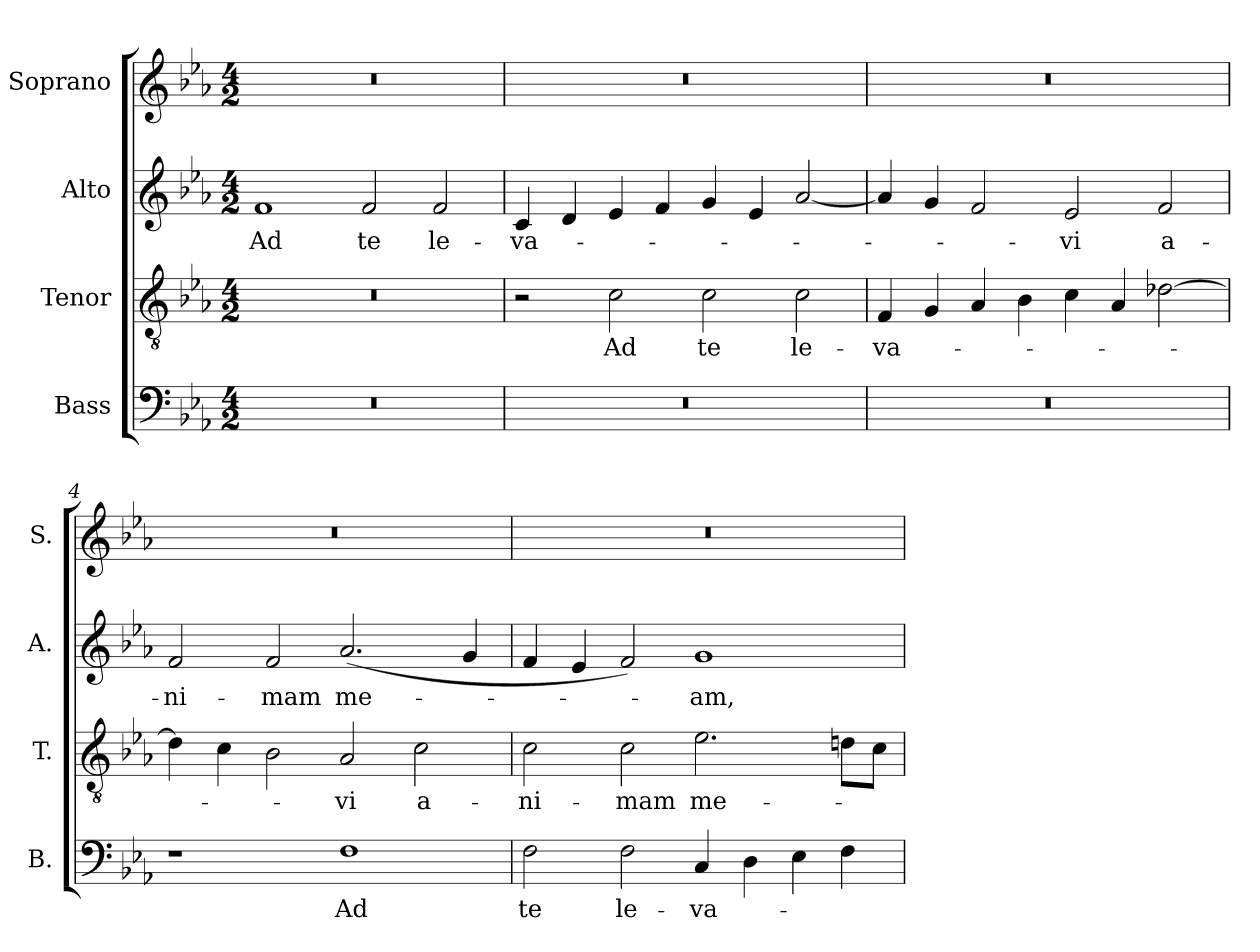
**kern	**text	**kern	**text	**kern	**text	**kern
*part4	*part4	*part3	*part3	*part2	*part2	*part1
*staff4	*staff4	*staff3	*staff3	*staff2	*staff2	*staff1
*I"Bass	*	*I"Tenor	*	*I"Alto	*	*I"Soprano
*I'B.	*	*I'T.	*	*I'A.	*	*I'S.
!!LO:PB:g=z
*clefF4	*	*clefGv2	*	*clefG2	*	*clefG2
*	*	*ITrd7c12	*	*	*	*
*k[b-e-a-]	*	*k[b-e-a-]	*	*k[b-e-a-]	*	*k[b-e-a-]
*E-:	*	*E-:	*	*E-:	*	*E-:
*M4/2	*	*M4/2	*	*M4/2	*	*M4/2
*MM168	*	*MM168	*	*MM168	*	*MM168
=1	=1	=1	=1	=1	=1	=1
!LO:N:vis=1	!	!LO:N:vis=1	!	!	!	!
!	!	!	!	!	!LO:LY:b:color=#000000	!LO:N:vis=1
0r	.	0r	.	1fi	Ad	0r
!	!	!	!	!	!LO:LY:b:color=#000000	!
.	.	.	.	2fi/	te	.
!	!	!	!	!	!LO:LY:b:color=#000000	!
.	.	.	.	2fi/	le-	.
=2	=2	=2	=2	=2	=2	=2
!LO:N:vis=1	!	!	!	!	!	!
!	!	!	!	!	!LO:LY:b:color=#000000	!LO:N:vis=1
0r	.	2r	.	4ci/	-va-	0r
.	.	.	.	4di/	.	.
!	!	!	!LO:LY:b:color=#000000	!	!	!
.	.	2Ci\	Ad	4e-i/	.	.
.	.	.	.	4fi/	.	.
!	!	!	!LO:LY:b:color=#000000	!	!	!
.	.	2Ci\	te	4gi/	.	.
.	.	.	.	4e-i/	.	.
!	!	!	!LO:LY:b:color=#000000	!	!	!
.	.	2Ci\	le-	[2a-i/	.	.
=3	=3	=3	=3	=3	=3	=3
!LO:N:vis=1	!	!	!	!	!	!
!	!	!	!LO:LY:b:color=#000000	!	!	!LO:N:vis=1
0r	.	4FFi/	-va-	4a-i/]	.	0r
.	.	4GGi/	.	4gi/	.	.
.	.	4AA-i/	.	2fi/	.	.
.	.	4BB-i\	.	.	.	.
!	!	!	!	!	!LO:LY:b:color=#000000	!
.	.	4Ci\	.	2e-i/	-vi	.
.	.	4AA-i/	.	.	.	.
!	!	!	!	!	!LO:LY:b:color=#000000	!
.	.	[2D-Xi\	.	2fi/	a-	.
=4	=4	=4	=4	=4	=4	=4
!	!	!	!	!	!LO:LY:b:color=#000000	!LO:N:vis=1
1r	.	4D-i\]	.	2fi/	-ni-	0r
.	.	4Ci\	.	.	.	.
!	!	!	!	!	!LO:LY:b:color=#000000	!
.	.	2BB-i\	.	2fi/	-mam	.
!	!LO:LY:b:color=#000000	!	!	!	!	!
!	!	!	!LO:LY:b:color=#000000	!	!	!
!	!	!	!	!	!LO:LY:b:color=#000000	!
1Fi	Ad	2AA-i/	-vi	(2.a-i/	me-	.
!	!	!	!LO:LY:b:color=#000000	!	!	!
.	.	2Ci\	a-	.	.	.
.	.	.	.	4gi/	.	.
=5	=5	=5	=5	=5	=5	=5
!	!LO:LY:b:color=#000000	!	!	!	!	!
!	!	!	!LO:LY:b:color=#000000	!	!	!LO:N:vis=1
2Fi\	te	2Ci\	-ni-	4fi/	.	0r
.	.	.	.	4e-i/	.	.
!	!LO:LY:b:color=#000000	!	!	!	!	!
!	!	!	!LO:LY:b:color=#000000	!	!	!
2Fi\	le-	2Ci\	-mam	2fi/)	.	.
!	!LO:LY:b:color=#000000	!	!	!	!	!
!	!	!	!LO:LY:b:color=#000000	!	!	!
!	!	!	!	!	!LO:LY:b:color=#000000	!
4Ci/	-va-	2.E-i\	me-	1gi	-am,	.
4Di\	.	.	.	.	.	.
4E-i\	.	.	.	.	.	.
4Fi\	.	8Dni\L	.	.	.	.
.	.	8Ci\J	.	.	.	.
=	=	=	=	=	=	=
*-	*-	*-	*-	*-	*-	*-
